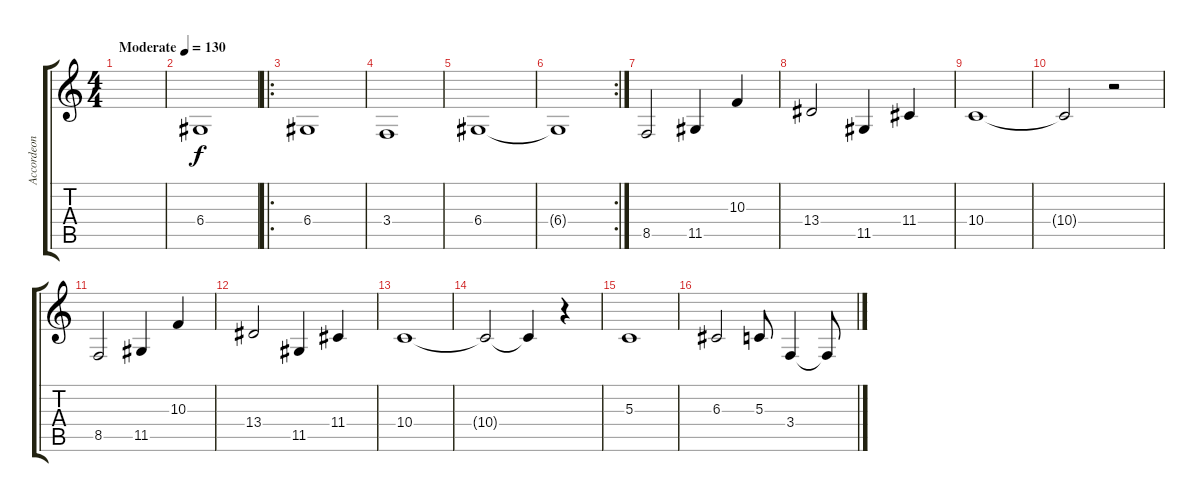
\track ("Accordeon" "Accordeon") {instrument accordion}
\staff {score tabs}
\tuning (E4 B3 G3 D3 A2 E2) {hide}
\ts (4 4)
\tempo (130 "Moderate")
\clef g2
\ks c
|
6.4.1 |
\ro
6.4.1 |
3.4.1 |
6.4.1 |
\rc 2
6.4{t}.1 |
8.5.2 11.5.4 10.3.4 |
13.4.2 11.5.4 11.4.4 |
10.4.1 |
10.4{t}.2 r.2 |
8.5.2 11.5.4 10.3.4 |
13.4.2 11.5.4 11.4.4 |
10.4.1 |
10.4{t}.2 10.4{t}.4 r.4 |
5.3.1 |
6.3.2 5.3.8 3.4.4 3.4{t}.8
